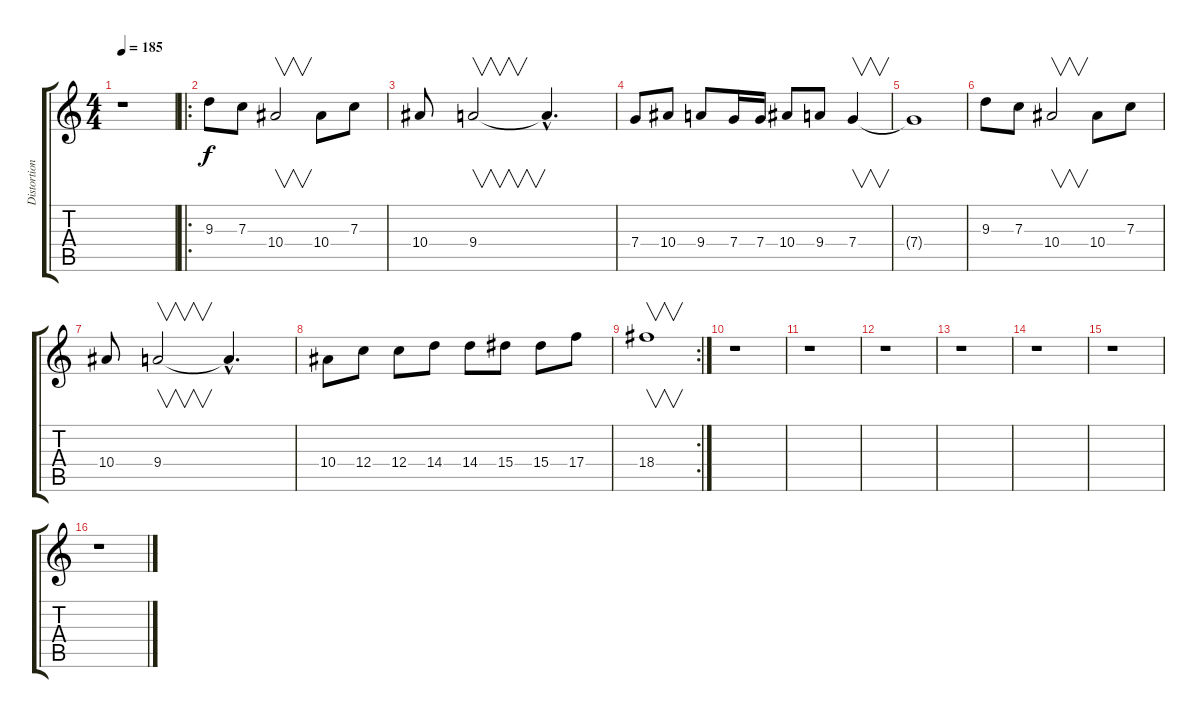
\track ("Distortion Guitar 1" "Distortion") {instrument distortionguitar}
\staff {score tabs}
\tuning (D4 A3 F3 C3 G2 C2) {hide}
\ts (4 4)
\tempo 185
\clef g2
\ks c
r.1{dy f} |
\ro
9.3.8 7.3.8 10.4.2{v} 10.4.8 7.3.8 |
10.4.8 9.4.2{v} 9.4{hac t}.4{d} |
7.4.8 10.4.8 9.4.8 7.4.16 7.4.16 10.4.8 9.4.8 7.4.4{v} |
7.4{t}.1 |
9.3.8 7.3.8 10.4.2{v} 10.4.8 7.3.8 |
10.4.8 9.4.2{v} 9.4{hac t}.4{d} |
10.4.8 12.4.8 12.4.8 14.4.8 14.4.8 15.4.8 15.4.8 17.4.8 |
\rc 2
18.4.1{v} |
r.1 |
r.1 |
r.1 |
r.1 |
r.1 |
r.1 |
r.1
